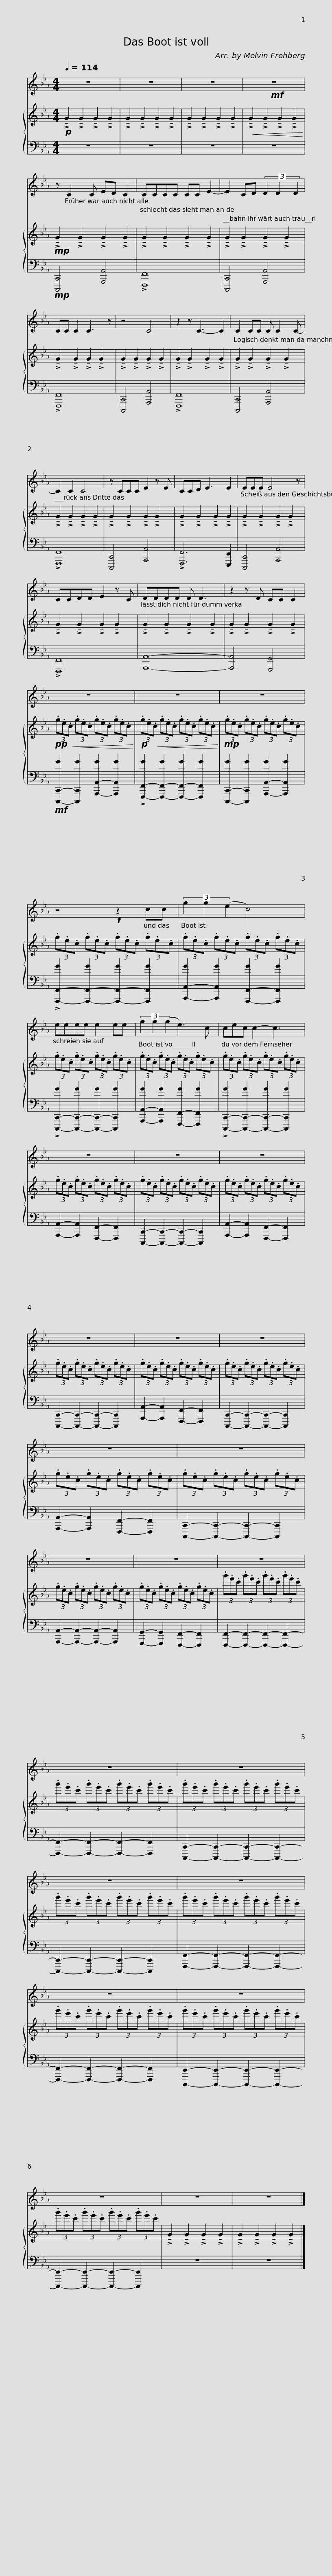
X:1
%%score 1 { 2 | 3 }
L:1/8
Q:1/4=114
M:4/4
I:linebreak $
K:Eb
V:1 treble
V:2 treble
V:3 bass
V:1
 z8 | z8 | z8 |!mf! z8 | z C2 C ED C2 | %5
 CCCC CC E2- |$ E2 CD (3D2 D2 D2 | CC C2 C3 z | z4 C4 | z2 z C3- C2 | %10
 C2 CC C C2 C- |$ C2 C2 C4 | z CCC E2 z E | CCD E3 E2 | EEE E4 z | %15
 CCDD E2 z C |$ DDDD D D3 | z2 z D CC C2 | z8 | z8 |$ %20
 z8 | z4!f! z2 cc | (3g2 g2 (e2 c4) |$ eeee e2 ee | (3g2 g2 (g2 e3) c | %25
 cec c2- c3 |$ z8 | z8 | z8 |$ z8 | %30
 z8 | z8 |$ z8 | z8 | z8 |$ %35
 z8 | z8 |$ z8 | z8 |$ z8 | %40
 z8 |$ z8 | z8 |$ z8 | z8 | %45
 z8 |] %46
V:2
!p! !>!!tenuto!G2 !>!!tenuto!G2 !>!!tenuto!G2 !>!!tenuto!G2 | !>!!tenuto!G2 !>!!tenuto!G2 !>!!tenuto!G2 !>!!tenuto!G2 | !>!!tenuto!G2 !>!!tenuto!G2 !>!!tenuto!G2 !>!!tenuto!G2 |!<(! !>!!tenuto!G2 !>!!tenuto!G2 !>!!tenuto!G2 !>!!tenuto!G2!<)! |!mp! !>!!tenuto!G2 !>!!tenuto!G2 !>!!tenuto!G2 !>!!tenuto!G2 | %5
 !>!!tenuto!G2 !>!!tenuto!G2 !>!!tenuto!G2 !>!!tenuto!G2 |$ !>!!tenuto!G2 !>!!tenuto!G2 !>!!tenuto!G2 !>!!tenuto!G2 | !>!!tenuto!G2 !>!!tenuto!G2 !>!!tenuto!G2 !>!!tenuto!G2 | !>!!tenuto!G2 !>!!tenuto!G2 !>!!tenuto!G2 !>!!tenuto!G2 | !>!!tenuto!G2 !>!!tenuto!G2 !>!!tenuto!G2 !>!!tenuto!G2 | %10
 !>!!tenuto!G2 !>!!tenuto!G2 !>!!tenuto!G2 !>!!tenuto!G2 |$ !>!!tenuto!G2 !>!!tenuto!G2 !>!!tenuto!G2 !>!!tenuto!G2 | !>!!tenuto!G2 !>!!tenuto!G2 !>!!tenuto!G2 !>!!tenuto!G2 | !>!!tenuto!G2 !>!!tenuto!G2 !>!!tenuto!G2 !>!!tenuto!G2 | !>!!tenuto!G2 !>!!tenuto!G2 !>!!tenuto!G2 !>!!tenuto!G2 | %15
 !>!!tenuto!G2 !>!!tenuto!G2 !>!!tenuto!G2 !>!!tenuto!G2 |$ !>!!tenuto!G2 !>!!tenuto!G2 !>!!tenuto!G2 !>!!tenuto!G2 | !>!!tenuto!G2 !>!!tenuto!G2 !>!!tenuto!G2 !>!!tenuto!G2 |!pp! (3.g.e!<(!.c (3.g.e.c (3.g.e.c (3.g.e.c!<)! |!p! (3.g.e!<(!.c (3.g.e.c (3.g.e.c (3.g.e.c!<)! |$ %20
!mp! (3.g.e.c (3.g.e.c (3.g.e.c (3.g.e.c | (3.g.e.c (3.g.e.c (3.g.e.c (3.g.e.c | (3.g.e.c (3.g.e.c (3.g.e.c (3.g.e.c |$ (3.g.e.c (3.g.e.c (3.g.e.c (3.g.e.c | (3.g.e.c (3.g.e.c (3.g.e.c (3.g.e.c | %25
 (3.g.e.c (3.g.e.c (3.g.e.c (3.g.e.c |$ (3.g.e.c (3.g.e.c (3.g.e.c (3.g.e.c | (3.g.e.c (3.g.e.c (3.g.e.c (3.g.e.c | (3.g.e.c (3.g.e.c (3.g.e.c (3.g.e.c |$ (3.g.e.c (3.g.e.c (3.g.e.c (3.g.e.c | %30
 (3.g.e.c (3.g.e.c (3.g.e.c (3.g.e.c | (3.g.e.c (3.g.e.c (3.g.e.c (3.g.e.c |$ (3.g.e.c (3.g.e.c (3.g.e.c (3.g.e.c | (3.g.e.c (3.g.e.c (3.g.e.c (3.g.e.c | (3.g.e.c (3.g.e.c (3.g.e.c (3.g.e.c |$ %35
 (3.g.e.c (3.g.e.c (3.g.e.c (3.g.e.c | (3.g'.e'.c' (3.g'.e'.c' (3.g'.e'.c' (3.g'.e'.c' |$ (3.g'.e'.c' (3.g'.e'.c' (3.g'.e'.c' (3.g'.e'.c' | (3.g'.e'.c' (3.g'.e'.c' (3.g'.e'.c' (3.g'.e'.c' |$ (3.g'.e'.c' (3.g'.e'.c' (3.g'.e'.c' (3.g'.e'.c' | %40
 (3.g'.e'.c' (3.g'.e'.c' (3.g'.e'.c' (3.g'.e'.c' |$ (3.g'.e'.c' (3.g'.e'.c' (3.g'.e'.c' (3.g'.e'.c' | (3.g'.e'.c' (3.g'.e'.c' (3.g'.e'.c' (3.g'.e'.c' |$ (3.g'.e'.c' (3.g'.e'.c' (3.g'.e'.c' (3.g'.e'.c' | !>!!tenuto!G2 !>!!tenuto!G2 !>!!tenuto!G2 !>!!tenuto!G2 | %45
 !>!!tenuto!G2 !>!!tenuto!G2 !>!!tenuto!G2 !>!!tenuto!G2 |] %46
V:3
 z8 | z8 | z8 | z8 |!mp! [C,,,C,,]4 [A,,,A,,]4 | %5
 !>![F,,,F,,]8 |$ [C,,,C,,]4 [A,,,A,,]4 | !>![F,,,F,,]8 | [C,,,C,,]4 [A,,,A,,]4 | !>![F,,,F,,]8 | %10
 [C,,,C,,]4 [A,,,A,,]4 |$ !>![F,,,F,,]8 | [C,,,C,,]4 [A,,,A,,]4 | !>![F,,,F,,]6 [E,,,E,,]2 | [C,,,C,,]4 [A,,,A,,]4 | %15
 !>![F,,,F,,]8 |$ [A,,,A,,]8- | [A,,,A,,]4 [G,,,G,,]4 |!mf! [C,,,-C,,-G]2 [C,,,C,,G]2 [A,,,-A,,-G]2 [A,,,A,,G]2 | !>![F,,,-F,,-G]2 [F,,,-F,,-G]2 [F,,,-F,,-G]2 [F,,,F,,G]2 |$ %20
 [C,,,-C,,-G]2 [C,,,C,,G]2 [A,,,-A,,-G]2 [A,,,A,,G]2 | !>![F,,,-F,,-G]2 [F,,,-F,,-G]2 [F,,,-F,,-G]2 [F,,,F,,G]2 | [A,,,-A,,-G]2 [A,,,A,,G]2 [F,,,-F,,-G]2 [F,,,F,,G]2 |$ !>![C,,,-C,,-G]2 [C,,,-C,,-G]2 [C,,,-C,,-G]2 [C,,,C,,G]2 | [A,,,-A,,-G]2 [A,,,A,,G]2 [F,,,-F,,-G]2 [F,,,F,,G]2 | %25
 !>![C,,,-C,,-G]2 [C,,,-C,,-G]2 [C,,,-C,,-G]2 [C,,,C,,G]2 |$ [A,,,A,,]2- [A,,,A,,]2 [F,,,F,,]2- [F,,,F,,]2 | [C,,,C,,]2- [C,,,C,,]2- [C,,,C,,]2- [C,,,C,,]2 | [A,,,A,,]2- [A,,,A,,]2 [F,,,F,,]2- [F,,,F,,]2 |$ [C,,,C,,]2- [C,,,C,,]2- [C,,,C,,]2- [C,,,C,,]2 | %30
 [A,,,A,,]2- [A,,,A,,]2 [F,,,F,,]2- [F,,,F,,]2 | [C,,,C,,]2- [C,,,C,,]2- [C,,,C,,]2- [C,,,C,,]2 |$ [A,,,A,,]2- [A,,,A,,]2 [F,,,F,,]2- [F,,,F,,]2 | [C,,,C,,]2- [C,,,C,,]2- [C,,,C,,]2- [C,,,C,,]2 | [A,,,A,,]2- [A,,,A,,]2- [A,,,A,,]2- [A,,,A,,]2 |$ %35
 [G,,,G,,]2- [G,,,G,,]2 [F,,,F,,]2- [F,,,F,,]2 | [F,,,F,,]2- [F,,,F,,]2- [F,,,F,,]2- [F,,,F,,]2- |$ [F,,,F,,]2- [F,,,F,,]2- [F,,,F,,]2- [F,,,F,,]2 | [C,,,C,,]2- [C,,,C,,]2- [C,,,C,,]2- [C,,,C,,]2- |$ [C,,,C,,]2- [C,,,C,,]2- [C,,,C,,]2- [C,,,C,,]2 | %40
 [F,,,F,,]2- [F,,,F,,]2- [F,,,F,,]2- [F,,,F,,]2- |$ [F,,,F,,]2- [F,,,F,,]2- [F,,,F,,]2- [F,,,F,,]2 | [C,,,E,,]2- [C,,,E,,]2- [C,,,E,,]2- [C,,,E,,]2- |$ [C,,,E,,]2- [C,,,E,,]2- [C,,,E,,]2- [C,,,E,,]2 | z8 | %45
 z8 |] %46
